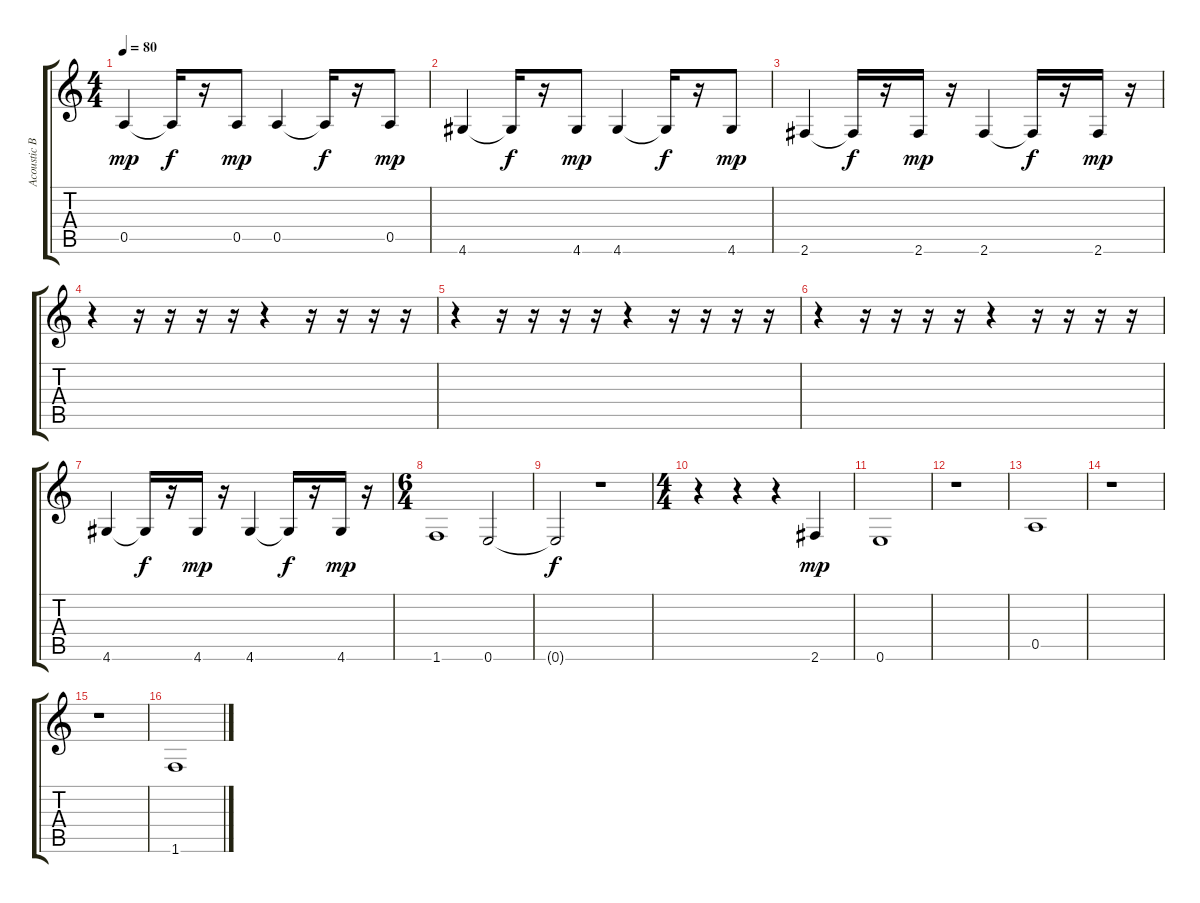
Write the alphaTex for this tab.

\track ("Acoustic Bs." "Acoustic B") {instrument acousticbass}
\staff {score tabs}
\tuning (E4 B3 G3 D3 A2 E2) {hide}
\ts (4 4)
\tempo 80
\clef g2
\ks c
0.5.4{dy mp} 0.5{t}.16{dy f} r.16 0.5.8{dy mp} 0.5.4 0.5{t}.16{dy f} r.16 0.5.8{dy mp} |
4.6.4 4.6{t}.16{dy f} r.16 4.6.8{dy mp} 4.6.4 4.6{t}.16{dy f} r.16 4.6.8{dy mp} |
2.6.4 2.6{t}.16{dy f} r.16 2.6.16{dy mp} r.16 2.6.4 2.6{t}.16{dy f} r.16 2.6.16{dy mp} r.16 |
r.4 r.16 r.16 r.16 r.16 r.4 r.16 r.16 r.16 r.16 |
r.4 r.16 r.16 r.16 r.16 r.4 r.16 r.16 r.16 r.16 |
r.4 r.16 r.16 r.16 r.16 r.4 r.16 r.16 r.16 r.16 |
4.6.4 4.6{t}.16{dy f} r.16 4.6.16{dy mp} r.16 4.6.4 4.6{t}.16{dy f} r.16 4.6.16{dy mp} r.16 |
\ts (6 4)
1.6.1 0.6.2 |
0.6{t}.2{dy f} r.1 |
\ts (4 4)
r.4 r.4 r.4 2.6.4{dy mp} |
0.6.1 |
r.1 |
0.5.1 |
r.1 |
r.1 |
1.6.1
